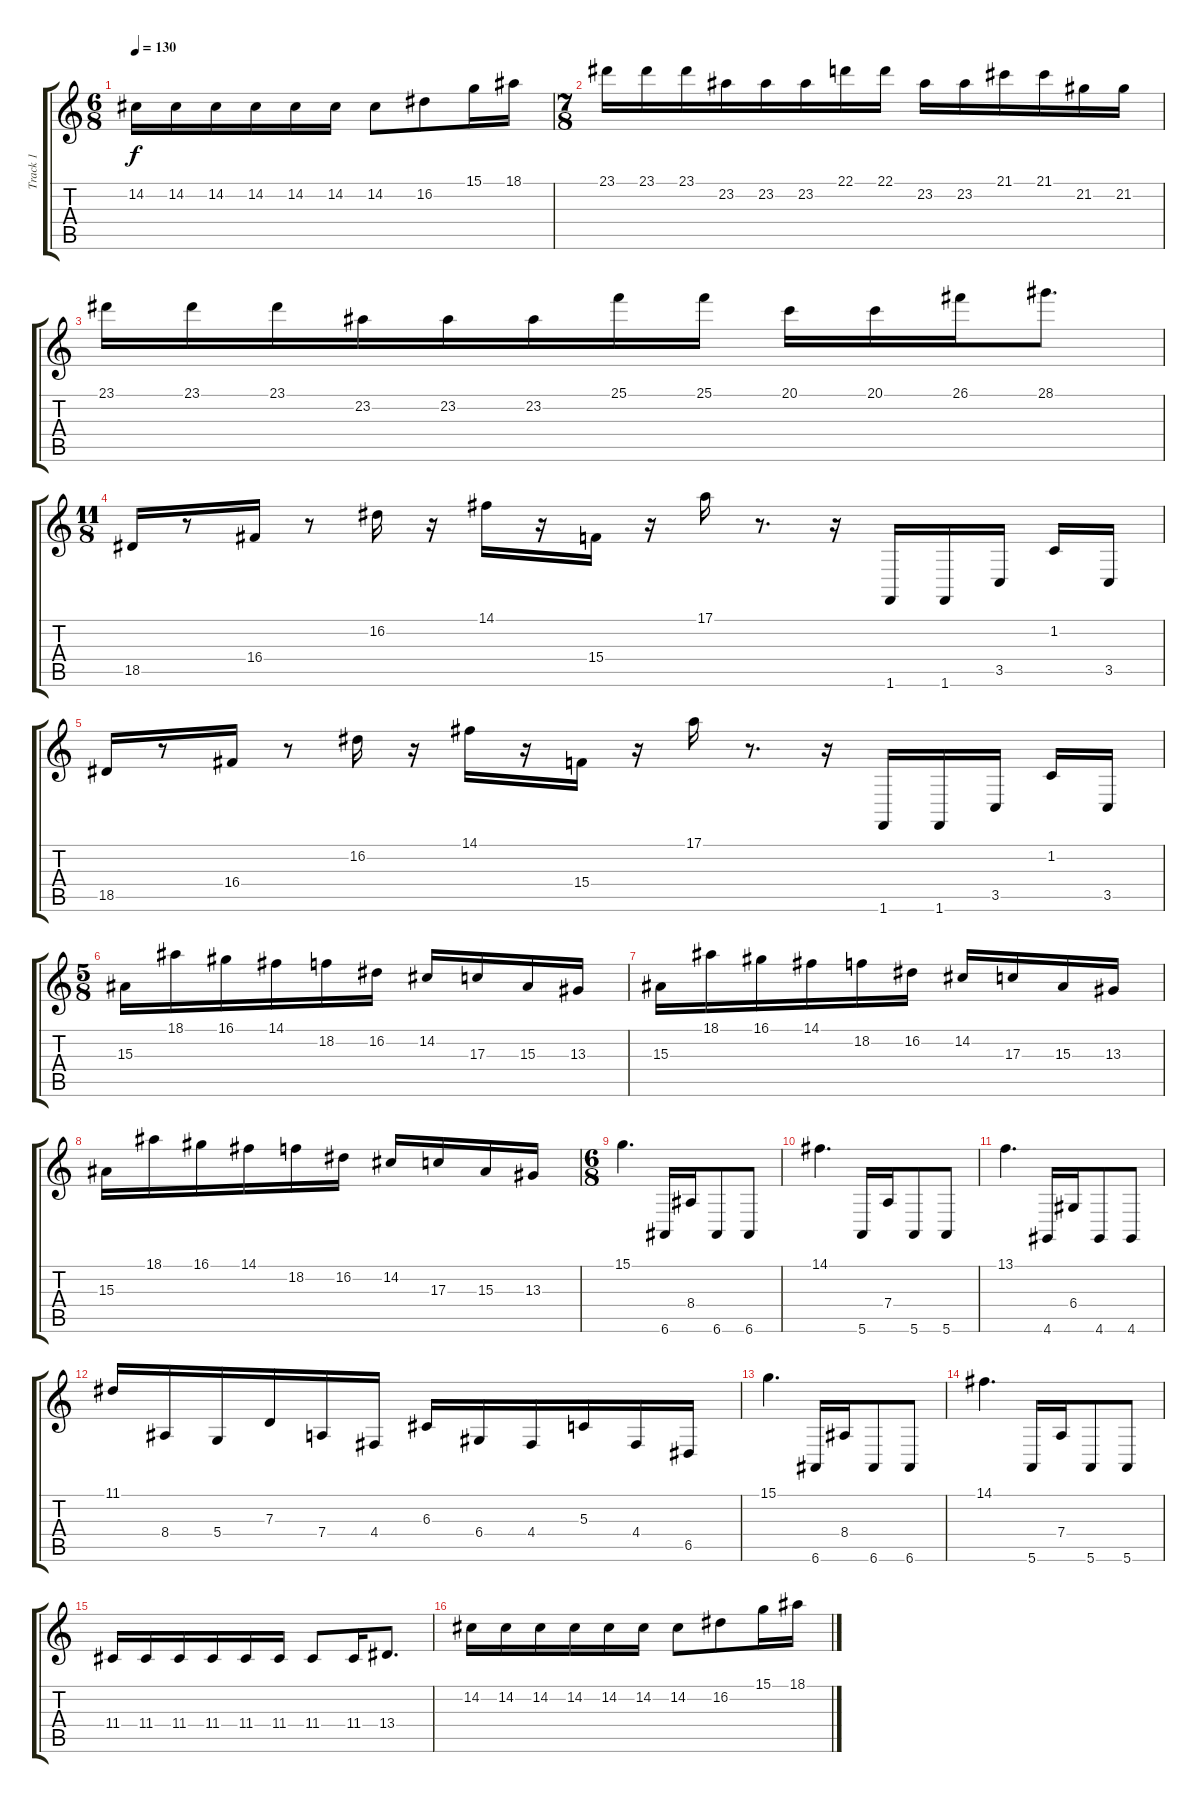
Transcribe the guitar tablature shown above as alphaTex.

\track ("Track 1" "Track 1") {instrument lead2sawtooth}
\staff {score tabs}
\tuning (E4 B3 G3 D3 A2 E2) {hide}
\ts (6 8)
\tempo 130
\clef g2
\ks c
14.2.16{dy f} 14.2.16 14.2.16 14.2.16 14.2.16 14.2.16 14.2.8 16.2.8 15.1.16 18.1.16 |
\ts (7 8)
23.1.16 23.1.16 23.1.16 23.2.16 23.2.16 23.2.16 22.1.16 22.1.16 23.2.16 23.2.16 21.1.16 21.1.16 21.2.16 21.2.16 |
23.1.16 23.1.16 23.1.16 23.2.16 23.2.16 23.2.16 25.1.16 25.1.16 20.1.16 20.1.16 26.1.16 28.1.8{d} |
\ts (11 8)
18.5.16 r.8 16.4.16 r.8 16.2.16 r.16 14.1.16 r.16 15.4.16 r.16 17.1.16 r.8{d} r.16 1.6.16 1.6.16 3.5.16 1.2.16 3.5.16 |
18.5.16 r.8 16.4.16 r.8 16.2.16 r.16 14.1.16 r.16 15.4.16 r.16 17.1.16 r.8{d} r.16 1.6.16 1.6.16 3.5.16 1.2.16 3.5.16 |
\ts (5 8)
15.3.16 18.1.16 16.1.16 14.1.16 18.2.16 16.2.16 14.2.16 17.3.16 15.3.16 13.3.16 |
15.3.16 18.1.16 16.1.16 14.1.16 18.2.16 16.2.16 14.2.16 17.3.16 15.3.16 13.3.16 |
15.3.16 18.1.16 16.1.16 14.1.16 18.2.16 16.2.16 14.2.16 17.3.16 15.3.16 13.3.16 |
\ts (6 8)
15.1.4{d} 6.6.16 8.4.16 6.6.8 6.6.8 |
14.1.4{d} 5.6.16 7.4.16 5.6.8 5.6.8 |
13.1.4{d} 4.6.16 6.4.16 4.6.8 4.6.8 |
11.1.16 8.4.16 5.4.16 7.3.16 7.4.16 4.4.16 6.3.16 6.4.16 4.4.16 5.3.16 4.4.16 6.5.16 |
15.1.4{d} 6.6.16 8.4.16 6.6.8 6.6.8 |
14.1.4{d} 5.6.16 7.4.16 5.6.8 5.6.8 |
11.4.16 11.4.16 11.4.16 11.4.16 11.4.16 11.4.16 11.4.8 11.4.16 13.4.8{d} |
14.2.16 14.2.16 14.2.16 14.2.16 14.2.16 14.2.16 14.2.8 16.2.8 15.1.16 18.1.16
